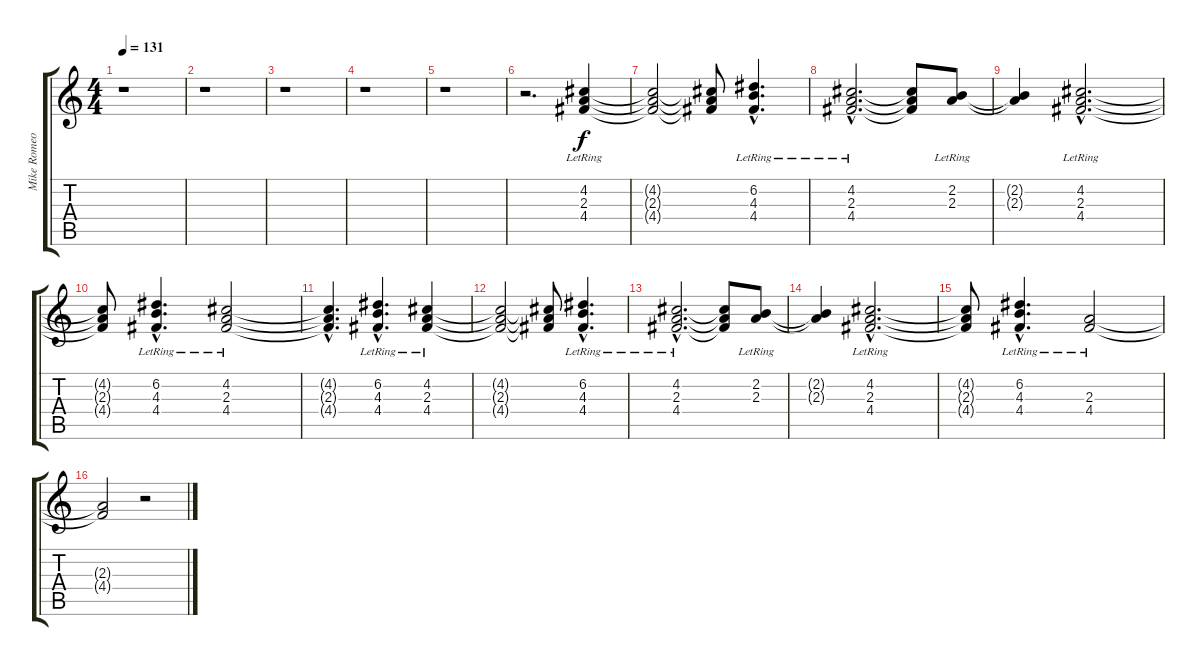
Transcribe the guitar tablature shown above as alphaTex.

\track ("Mike Romeo (Acoustic, tuned)" "Mike Romeo") {instrument acousticguitarsteel}
\staff {score tabs}
\tuning (D4 A3 G3 D3 A2 E2) {hide}
\ts (4 4)
\tempo 131
\clef g2
\ks c
r.1{dy f} |
r.1 |
r.1 |
r.1 |
r.1 |
r.2{d} (4.2{lr} 2.3{lr} 4.4{lr}).4{volume 11} |
(4.2{t} 2.3{t} 4.4{t}).2 (4.2{t} 2.3{t} 4.4{t}).8 (6.2{hac lr} 4.3{hac lr} 4.4{hac lr}).4{d} |
(4.2{hac} 2.3{hac lr} 4.4{hac lr}).2{d} (4.2{t} 2.3{t} 4.4{t}).8 (2.2{lr} 2.3{lr}).8 |
(2.2{t} 2.3{t}).4 (4.2{hac lr} 2.3{hac lr} 4.4{hac lr}).2{d} |
(4.2{t} 2.3{t} 4.4{t}).8 (6.2{hac lr} 4.3{hac lr} 4.4{hac lr}).4{d} (4.2{lr} 2.3{lr} 4.4{lr}).2 |
(4.2{hac t} 2.3{hac t} 4.4{hac t}).4{d} (6.2{hac lr} 4.3{hac lr} 4.4{hac lr}).4{d} (4.2{lr} 2.3{lr} 4.4{lr}).4 |
(4.2{t} 2.3{t} 4.4{t}).2 (4.2{t} 2.3{t} 4.4{t}).8 (6.2{hac lr} 4.3{hac lr} 4.4{hac lr}).4{d} |
(4.2{hac lr} 2.3{hac lr} 4.4{hac lr}).2{d} (4.2{t} 2.3{t} 4.4{t}).8 (2.2{lr} 2.3{lr}).8 |
(2.2{t} 2.3{t}).4 (4.2{hac lr} 2.3{hac lr} 4.4{hac lr}).2{d} |
(4.2{t} 2.3{t} 4.4{t}).8 (6.2{hac lr} 4.3{hac lr} 4.4{hac lr}).4{d} (2.3{lr} 4.4{lr}).2 |
(2.3{t} 4.4{t}).2 r.2
